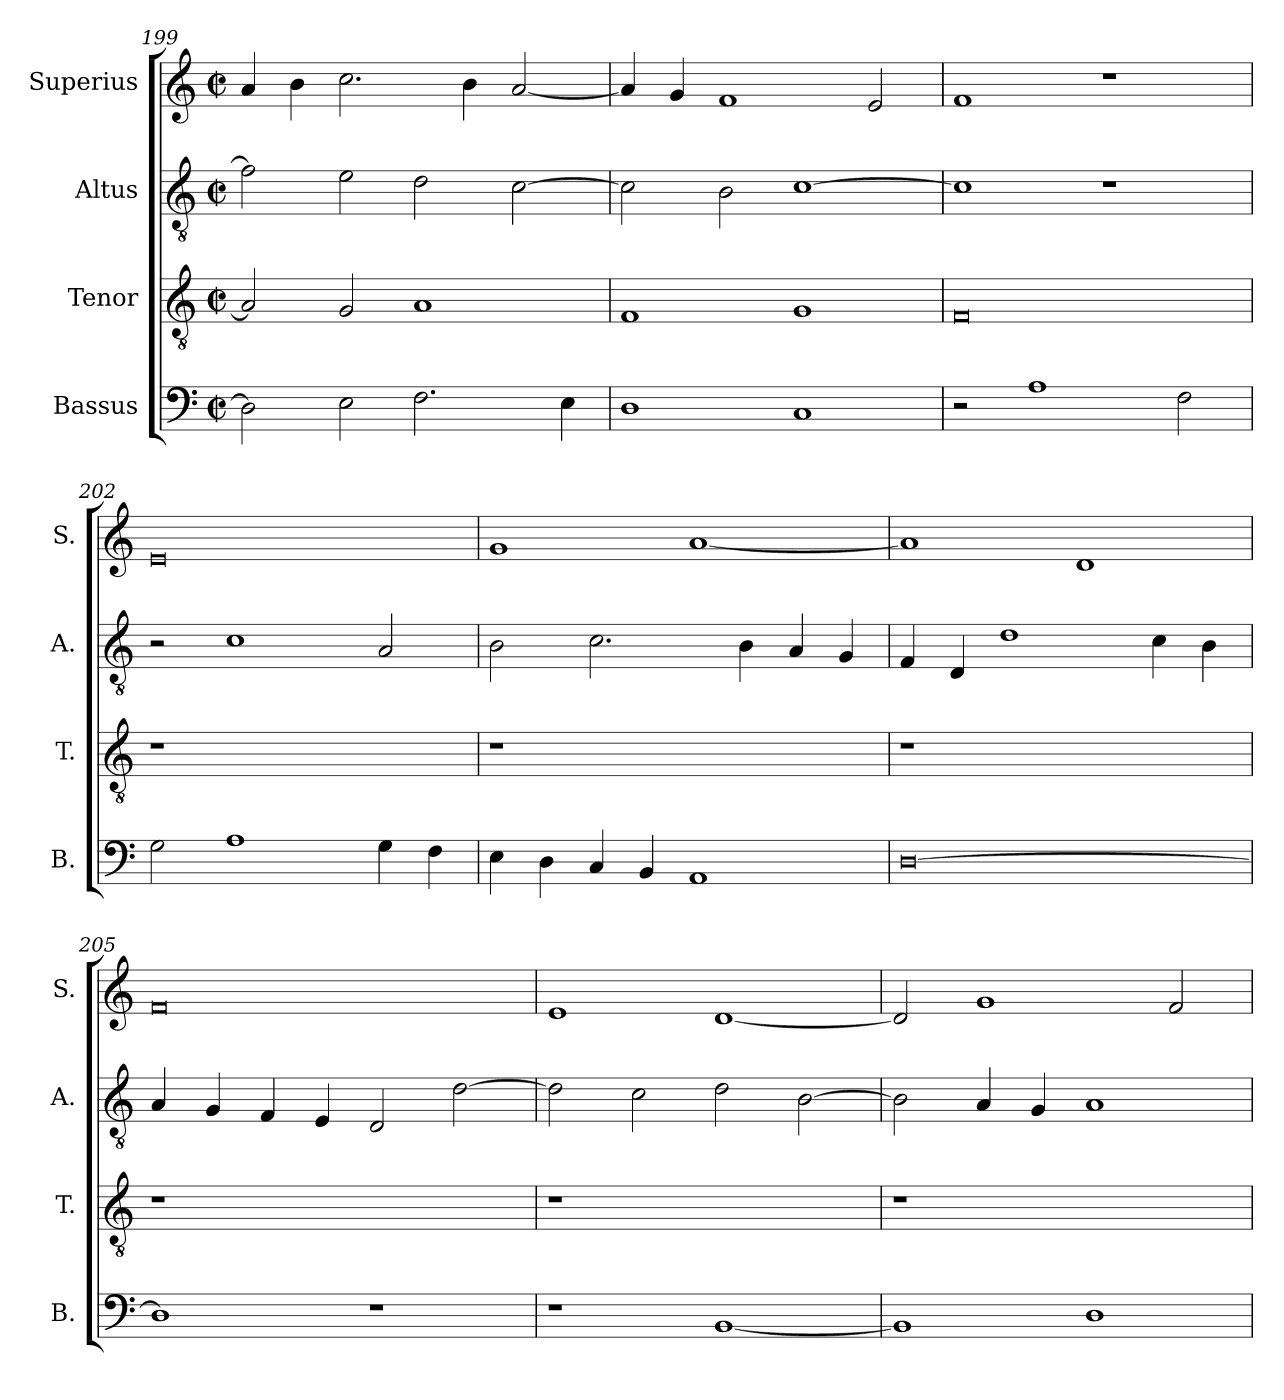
**kern	**kern	**kern	**kern
*part4	*part3	*part2	*part1
*staff4	*staff3	*staff2	*staff1
*I"Bassus	*I"Tenor	*I"Altus	*I"Superius
*I'B.	*I'T.	*I'A.	*I'S.
!!LO:LB:g=z
*clefF4	*clefGv2	*clefGv2	*clefG2
*	*ITrd7c12	*ITrd7c12	*
*k[]	*k[]	*k[]	*k[]
*C:	*C:	*C:	*C:
*M2/2	*M2/2	*M2/2	*M2/2
*met(c|)	*met(c|)	*met(c|)	*met(c|)
=199	=199	=199	=199
2Di\]	2AAi/]	2Fi\]	4ai/
.	.	.	4bi\
2Ei\	2GGi/	2Ei\	2.cci\
2.Fi\	1AAi	2Di\	.
.	.	.	4bi\
.	.	[>2Ci\	[<2ai/
4Ei\	.	.	.
=200	=200	=200	=200
1Di	1FFi	2Ci\]	4ai/]
.	.	.	4gi/
.	.	2BBi\	1fi
1Ci	1GGi	[>1Ci	.
.	.	.	2ei/
=201	=201	=201	=201
2r	0FFi	1Ci]	1fi
1Ai	.	.	.
.	.	1r	1r
2Fi\	.	.	.
=202	=202	=202	=202
!	!LO:N:vis=1	!	!
2Gi\	1r	2r	0ei
1Ai	.	1Ci	.
.	1ryy	.	.
4Gi\	.	2AAi/	.
4Fi\	.	.	.
=203	=203	=203	=203
!	!LO:N:vis=1	!	!
4Ei\	1r	2BBi\	1gi
4Di\	.	.	.
4Ci/	.	2.Ci\	.
4BBi/	.	.	.
1AAi	1ryy	.	[<1ai
.	.	4BBi\	.
.	.	4AAi/	.
.	.	4GGi/	.
!!LO:PB:g=z
=204	=204	=204	=204
!	!LO:N:vis=1	!	!
[>0Di	1r	4FFi/	1ai]
.	.	4DDi/	.
.	.	1Di	.
.	1ryy	.	1di
.	.	4Ci\	.
.	.	4BBi\	.
=205	=205	=205	=205
!	!LO:N:vis=1	!	!
1Di]	1r	4AAi/	0fi
.	.	4GGi/	.
.	.	4FFi/	.
.	.	4EEi/	.
1r	1ryy	2DDi/	.
.	.	[>2Di\	.
=206	=206	=206	=206
!	!LO:N:vis=1	!	!
1r	1r	2Di\]	1ei
.	.	2Ci\	.
[<1BBi	1ryy	2Di\	[<1di
.	.	[>2BBi\	.
=207	=207	=207	=207
!	!LO:N:vis=1	!	!
1BBi]	1r	2BBi\]	2di/]
.	.	4AAi/	1gi
.	.	4GGi/	.
1Di	1ryy	1AAi	.
.	.	.	2fi/
=	=	=	=
*-	*-	*-	*-
